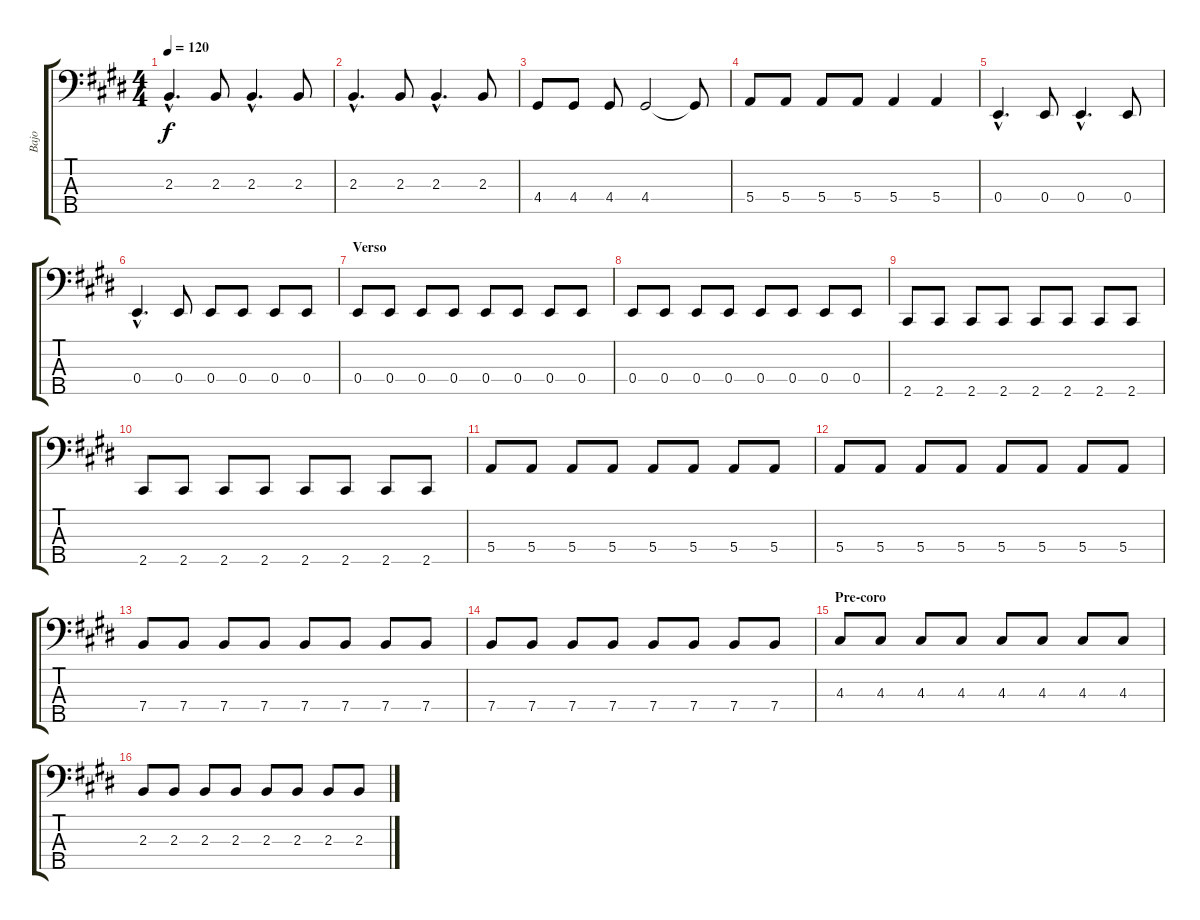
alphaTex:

\track ("Bajo" "Bajo") {instrument electricbasspick}
\staff {score tabs}
\tuning (G2 D2 A1 E1 B0) {hide}
\ts (4 4)
\tempo 120
\clef f4
\ks e
2.3{hac}.4{d dy f} 2.3.8 2.3{hac}.4{d} 2.3.8 |
2.3{hac}.4{d} 2.3.8 2.3{hac}.4{d} 2.3.8 |
4.4.8 4.4.8 4.4.8 4.4.2 4.4{t}.8 |
5.4.8 5.4.8 5.4.8 5.4.8 5.4.4 5.4.4 |
0.4{hac}.4{d} 0.4.8 0.4{hac}.4{d} 0.4.8 |
0.4{hac}.4{d} 0.4.8 0.4.8 0.4.8 0.4.8 0.4.8 |
\section ("" "Verso")
0.4.8 0.4.8 0.4.8 0.4.8 0.4.8 0.4.8 0.4.8 0.4.8 |
0.4.8 0.4.8 0.4.8 0.4.8 0.4.8 0.4.8 0.4.8 0.4.8 |
2.5.8 2.5.8 2.5.8 2.5.8 2.5.8 2.5.8 2.5.8 2.5.8 |
2.5.8 2.5.8 2.5.8 2.5.8 2.5.8 2.5.8 2.5.8 2.5.8 |
5.4.8 5.4.8 5.4.8 5.4.8 5.4.8 5.4.8 5.4.8 5.4.8 |
5.4.8 5.4.8 5.4.8 5.4.8 5.4.8 5.4.8 5.4.8 5.4.8 |
7.4.8 7.4.8 7.4.8 7.4.8 7.4.8 7.4.8 7.4.8 7.4.8 |
7.4.8 7.4.8 7.4.8 7.4.8 7.4.8 7.4.8 7.4.8 7.4.8 |
\section ("" "Pre-coro")
4.3.8 4.3.8 4.3.8 4.3.8 4.3.8 4.3.8 4.3.8 4.3.8 |
2.3.8 2.3.8 2.3.8 2.3.8 2.3.8 2.3.8 2.3.8 2.3.8
